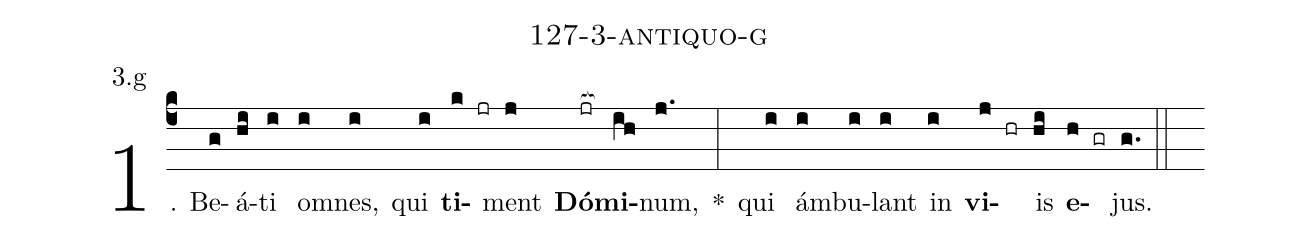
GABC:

name: 127-3-antiquo-g;
annotation: 3.g;
%%
(c4)1. Be(g)á(hi)ti(i) om(i)nes,(i) qui(i) <b>ti</b>(k jr)ment(j) <b>Dó</b>(jr[ocb:1{])<b>mi</b>(ih[ocb:0}])num,(j.) *(:) qui(i) ám(i)bu(i)lant(i) in(i) <b>vi</b>(j hr)is(hi) <b>e</b>(h gr)jus.(g.) (::)
